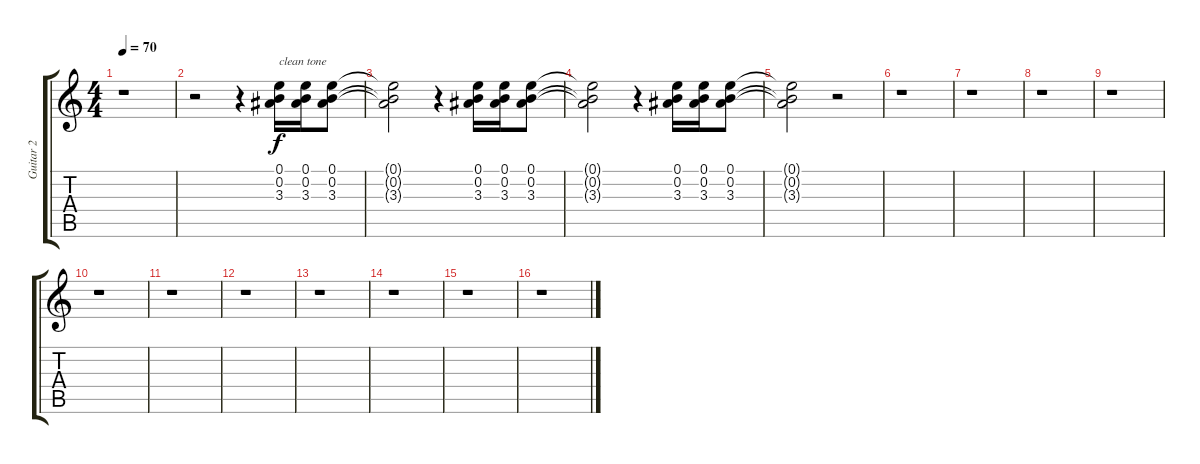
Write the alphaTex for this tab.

\track ("Guitar 2" "Guitar 2") {instrument distortionguitar}
\staff {score tabs}
\tuning (E4 B3 G3 D3 A2 E2) {hide}
\ts (4 4)
\tempo 70
\clef g2
\ks c
r.1{dy f} |
r.2 r.4 (0.1 0.2 3.3).16{txt "clean tone" instrument electricguitarclean} (0.1 0.2 3.3).16 (0.1 0.2 3.3).8 |
(0.1{t} 0.2{t} 3.3{t}).2 r.4 (0.1 0.2 3.3).16{instrument electricguitarclean} (0.1 0.2 3.3).16 (0.1 0.2 3.3).8 |
(0.1{t} 0.2{t} 3.3{t}).2 r.4 (0.1 0.2 3.3).16{instrument electricguitarclean} (0.1 0.2 3.3).16 (0.1 0.2 3.3).8 |
(0.1{t} 0.2{t} 3.3{t}).2 r.2 |
r.1 |
r.1 |
r.1 |
r.1 |
r.1 |
r.1 |
r.1 |
r.1 |
r.1 |
r.1 |
r.1
